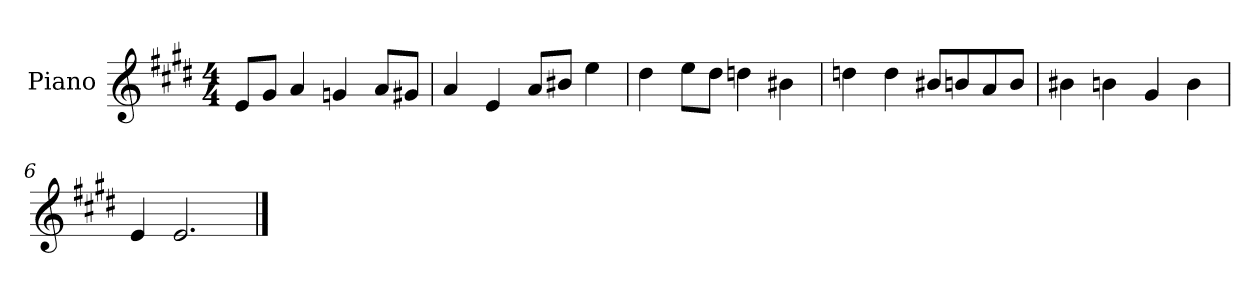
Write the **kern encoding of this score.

**kern
*part1
*staff1
*I"Piano
*I'P-no
*clefG2
*k[f#c#g#d#]
*M4/4
*MM90
=1
8e/L
8g#/J
4a/
4gn/
8a/L
8g#X/J
=2
4a/
4e/
8a/L
8b#X/J
4ee\
=3
4dd#\
8ee\L
8dd#\J
4ddn\
4b#X\
=4
4ddn\
4dd\
8b#X/L
8bn/
8a/
8b/J
=5
4b#X\
4bn\
4g#/
4b\
=6
4e/
2.e/
==
*-
